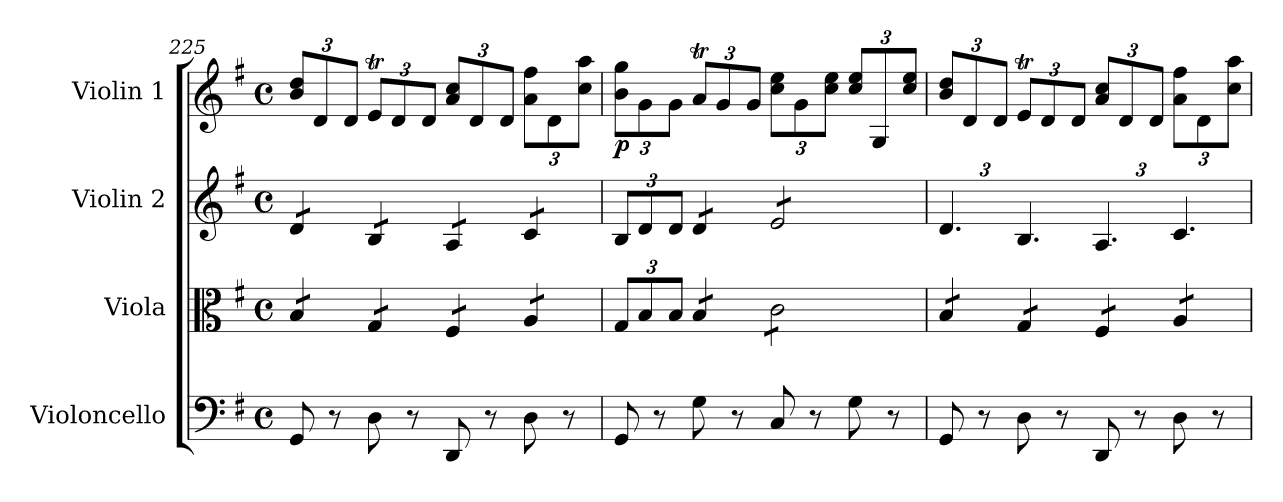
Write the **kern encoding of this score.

**kern	**kern	**kern	**kern	**dynam
*part4	*part3	*part2	*part1	*part1
*staff4	*staff3	*staff2	*staff1	*staff1
*I"Violoncello	*I"Viola	*I"Violin 2	*I"Violin 1	*
*I'Vc	*I'Vla	*I'Vln	*I'Vln	*
*clefF4	*clefC3	*clefG2	*clefG2	*
*k[f#]	*k[f#]	*k[f#]	*k[f#]	*
*M4/4	*M4/4	*M4/4	*M4/4	*
*met(c)	*met(c)	*met(c)	*met(c)	*
*	*	*	*Xbrackettup	*
=225	=225	=225	=225	=225
*	*tremolo	*	*	*
*	*	*tremolo	*	*
8GG/	12B/L	12d/L	12b/ 12dd/L	.
.	12B/	12d/	12d/	.
8r	.	.	.	.
.	12B/J	12d/J	12d/J	.
8D\	12G/L	12B/L	12eT/L	.
.	12G/	12B/	12d/	.
8r	.	.	.	.
.	12G/J	12B/J	12d/J	.
8DD/	12F#/L	12A/L	12a/ 12cc/L	.
.	12F#/	12A/	12d/	.
8r	.	.	.	.
.	12F#/J	12A/J	12d/J	.
8D\	12A/L	12c/L	12a\ 12ff#\L	.
.	12A/	12c/	12d\	.
8r	.	.	.	.
.	12A/J	12c/J	12cc\ 12aa\J	.
*	*	*Xtremolo	*	*
*	*Xtremolo	*	*	*
=226	=226	=226	=226	=226
*	*Xbrackettup	*Xbrackettup	*	*
!	!	!	!	!LO:DY:b
8GG/	12G/L	12B/L	12b\ 12gg\L	p
.	12B/	12d/	12g\	.
8r	.	.	.	.
.	12B/J	12d/J	12g\J	.
*	*tremolo	*	*	*
*	*	*tremolo	*	*
8G\	12B/L	12d/L	12aT/L	.
.	12B/	12d/	12g/	.
8r	.	.	.	.
.	12B/J	12d/J	12g/J	.
8C/	12c\L	12e/L	12cc\ 12ee\L	.
.	12c\	12e/	12g\	.
8r	.	.	.	.
.	12c\	12e/	12cc\ 12ee\J	.
8G\	12c\	12e/	12cc/ 12ee/L	.
.	12c\	12e/	12G/	.
8r	.	.	.	.
.	12c\J	12e/J	12cc/ 12ee/J	.
*	*	*Xtremolo	*	*
!!LO:LB:g=z
=227	=227	=227	=227	=227
8GG/	12B/L	6.d/	12b/ 12dd/L	.
.	12B/	.	12d/	.
8r	.	.	.	.
.	12B/J	.	12d/J	.
8D\	12G/L	6.B/	12eT/L	.
.	12G/	.	12d/	.
8r	.	.	.	.
.	12G/J	.	12d/J	.
8DD/	12F#/L	6.A/	12a/ 12cc/L	.
.	12F#/	.	12d/	.
8r	.	.	.	.
.	12F#/J	.	12d/J	.
8D\	12A/L	6.c/	12a\ 12ff#\L	.
.	12A/	.	12d\	.
8r	.	.	.	.
.	12A/J	.	12cc\ 12aa\J	.
*	*Xtremolo	*	*	*
=	=	=	=	=
*-	*-	*-	*-	*-
